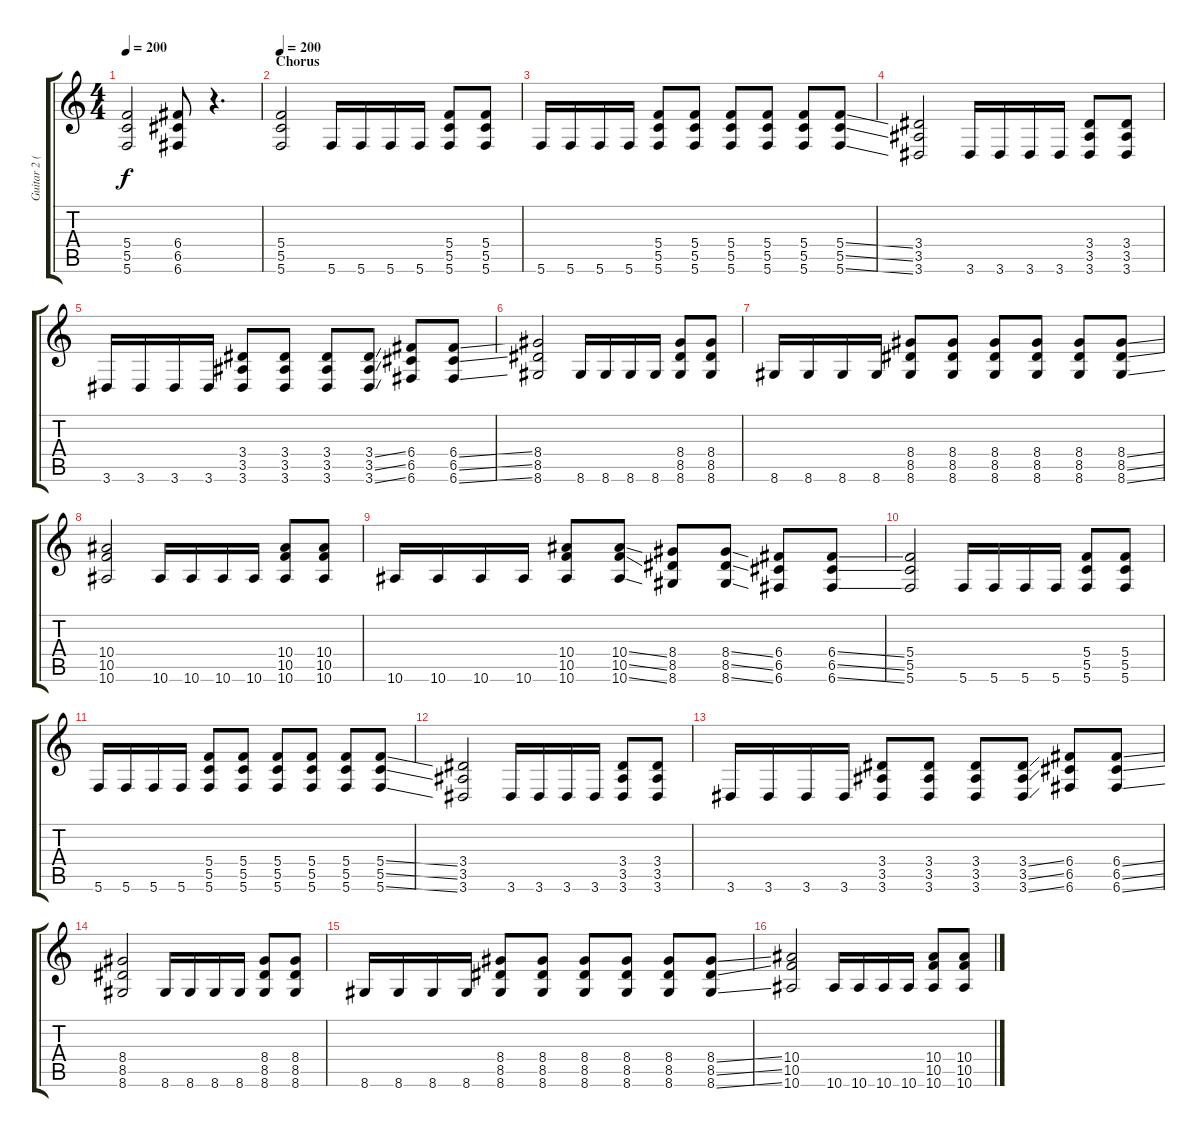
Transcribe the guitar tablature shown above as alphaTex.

\track ("Guitar 2 (Solo Guitar)" "Guitar 2 (") {instrument overdrivenguitar}
\staff {score tabs}
\tuning (D4 A3 F3 C3 G2 C2) {hide}
\ts (4 4)
\tempo 200
\clef g2
\ks c
(5.4 5.5 5.6).2{dy f} (6.4 6.5 6.6).8 r.4{d} |
\section ("" "Chorus")
\tempo 200
(5.4 5.5 5.6).2 5.6.16 5.6.16 5.6.16 5.6.16 (5.4 5.5 5.6).8 (5.4 5.5 5.6).8 |
5.6.16 5.6.16 5.6.16 5.6.16 (5.4 5.5 5.6).8 (5.4 5.5 5.6).8 (5.4 5.5 5.6).8 (5.4 5.5 5.6).8 (5.4 5.5 5.6).8 (5.4{ss} 5.5{ss} 5.6{ss}).8 |
(3.4 3.5 3.6).2 3.6.16 3.6.16 3.6.16 3.6.16 (3.4 3.5 3.6).8 (3.4 3.5 3.6).8 |
3.6.16 3.6.16 3.6.16 3.6.16 (3.4 3.5 3.6).8 (3.4 3.5 3.6).8 (3.4 3.5 3.6).8 (3.4{ss} 3.5{ss} 3.6{ss}).8 (6.4 6.5 6.6).8 (6.4{ss} 6.5{ss} 6.6{ss}).8 |
(8.4 8.5 8.6).2 8.6.16 8.6.16 8.6.16 8.6.16 (8.4 8.5 8.6).8 (8.4 8.5 8.6).8 |
8.6.16 8.6.16 8.6.16 8.6.16 (8.4 8.5 8.6).8 (8.4 8.5 8.6).8 (8.4 8.5 8.6).8 (8.4 8.5 8.6).8 (8.4 8.5 8.6).8 (8.4{ss} 8.5{ss} 8.6{ss}).8 |
(10.4 10.5 10.6).2 10.6.16 10.6.16 10.6.16 10.6.16 (10.4 10.5 10.6).8 (10.4 10.5 10.6).8 |
10.6.16 10.6.16 10.6.16 10.6.16 (10.4 10.5 10.6).8 (10.4{ss} 10.5{ss} 10.6{ss}).8 (8.4 8.5 8.6).8 (8.4{ss} 8.5{ss} 8.6{ss}).8 (6.4 6.5 6.6).8 (6.4{ss} 6.5{ss} 6.6{ss}).8 |
(5.4 5.5 5.6).2 5.6.16 5.6.16 5.6.16 5.6.16 (5.4 5.5 5.6).8 (5.4 5.5 5.6).8 |
5.6.16 5.6.16 5.6.16 5.6.16 (5.4 5.5 5.6).8 (5.4 5.5 5.6).8 (5.4 5.5 5.6).8 (5.4 5.5 5.6).8 (5.4 5.5 5.6).8 (5.4{ss} 5.5{ss} 5.6{ss}).8 |
(3.4 3.5 3.6).2 3.6.16 3.6.16 3.6.16 3.6.16 (3.4 3.5 3.6).8 (3.4 3.5 3.6).8 |
3.6.16 3.6.16 3.6.16 3.6.16 (3.4 3.5 3.6).8 (3.4 3.5 3.6).8 (3.4 3.5 3.6).8 (3.4{ss} 3.5{ss} 3.6{ss}).8 (6.4 6.5 6.6).8 (6.4{ss} 6.5{ss} 6.6{ss}).8 |
(8.4 8.5 8.6).2 8.6.16 8.6.16 8.6.16 8.6.16 (8.4 8.5 8.6).8 (8.4 8.5 8.6).8 |
8.6.16 8.6.16 8.6.16 8.6.16 (8.4 8.5 8.6).8 (8.4 8.5 8.6).8 (8.4 8.5 8.6).8 (8.4 8.5 8.6).8 (8.4 8.5 8.6).8 (8.4{ss} 8.5{ss} 8.6{ss}).8 |
(10.4 10.5 10.6).2 10.6.16 10.6.16 10.6.16 10.6.16 (10.4 10.5 10.6).8 (10.4 10.5 10.6).8
